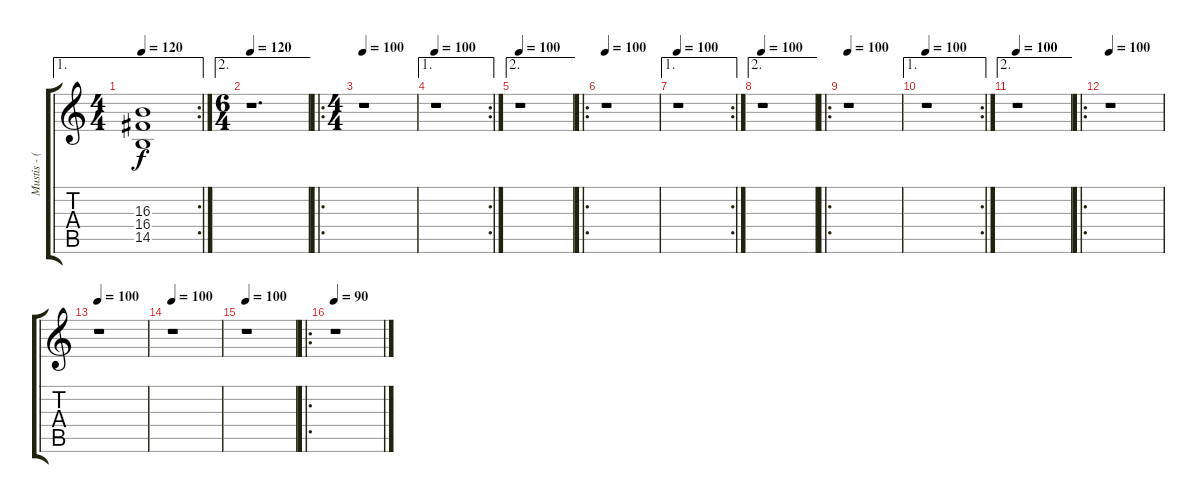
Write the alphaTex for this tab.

\track ("Mustis - (Choirs and Synth)" "Mustis - (") {instrument choiraahs}
\staff {score tabs}
\tuning (E4 B3 G3 D3 A2 E2) {hide}
\ae 1
\rc 2
\ts (4 4)
\tempo 120
\clef g2
\ks c
(16.3 16.4 14.5).1{dy f} |
\ae 2
\ts (6 4)
\tempo 120
r.1{d volume 16} |
\ro
\ts (4 4)
\tempo 100
r.1 |
\ae 1
\rc 2
\tempo 100
r.1 |
\ae 2
\tempo 100
r.1 |
\ro
\tempo 100
r.1 |
\ae 1
\rc 2
\tempo 100
r.1 |
\ae 2
\tempo 100
r.1 |
\ro
\tempo 100
r.1 |
\ae 1
\rc 2
\tempo 100
r.1 |
\ae 2
\tempo 100
r.1 |
\ro
\tempo 100
r.1 |
\tempo 100
r.1 |
\tempo 100
r.1 |
\tempo 100
r.1 |
\ro
\tempo 100
\tempo 90
r.1
